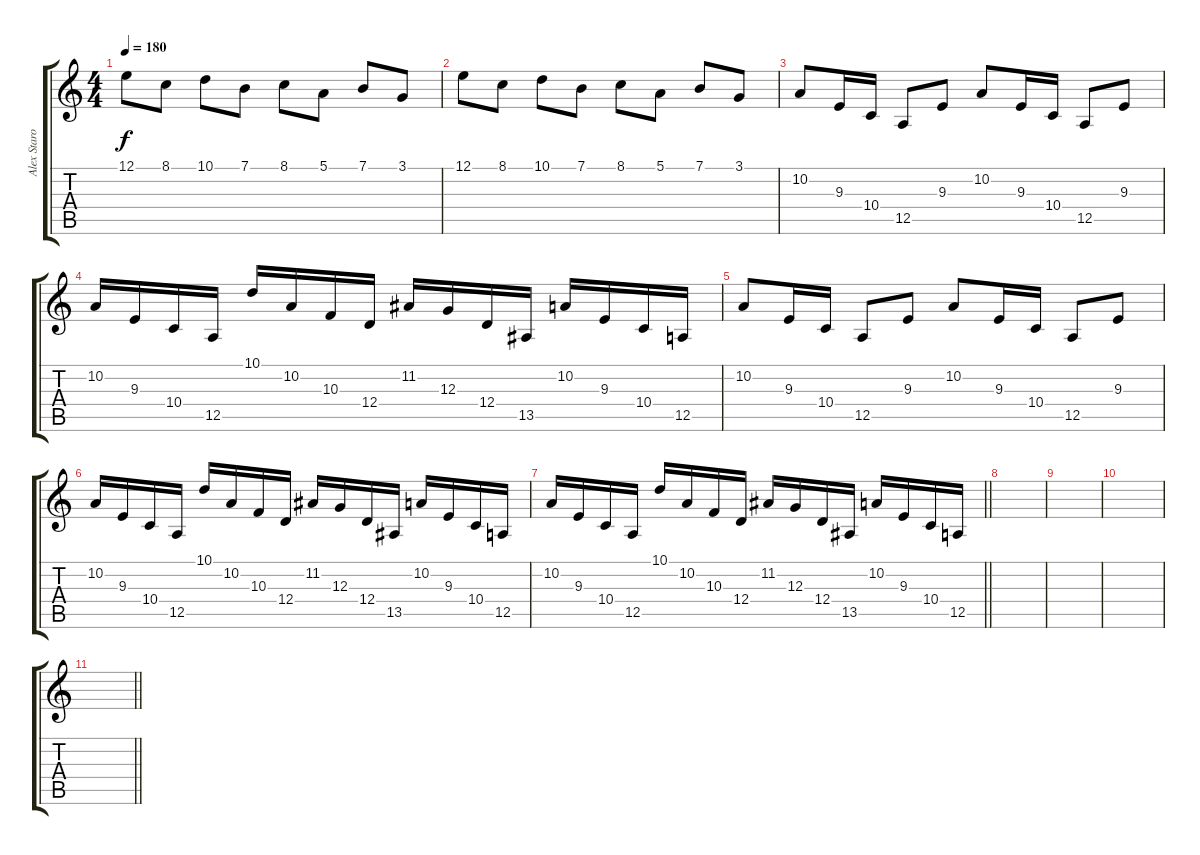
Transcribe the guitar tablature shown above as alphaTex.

\track ("Alex Staropoli" "Alex Staro") {instrument harpsichord}
\staff {score tabs}
\tuning (E4 B3 G3 D3 A2 E2) {hide}
\ts (4 4)
\tempo 180
\clef g2
\ks c
12.1.8{dy f} 8.1.8 10.1.8 7.1.8 8.1.8 5.1.8 7.1.8 3.1.8 |
12.1.8 8.1.8 10.1.8 7.1.8 8.1.8 5.1.8 7.1.8 3.1.8 |
10.2.8{instrument stringensemble1} 9.3.16 10.4.16 12.5.8 9.3.8 10.2.8 9.3.16 10.4.16 12.5.8 9.3.8 |
10.2.16 9.3.16 10.4.16 12.5.16 10.1.16 10.2.16 10.3.16 12.4.16 11.2.16 12.3.16 12.4.16 13.5.16 10.2.16 9.3.16 10.4.16 12.5.16 |
10.2.8 9.3.16 10.4.16 12.5.8 9.3.8 10.2.8 9.3.16 10.4.16 12.5.8 9.3.8 |
10.2.16 9.3.16 10.4.16 12.5.16 10.1.16 10.2.16 10.3.16 12.4.16 11.2.16 12.3.16 12.4.16 13.5.16 10.2.16 9.3.16 10.4.16 12.5.16 |
\barLineRight lightlight
10.2.16 9.3.16 10.4.16 12.5.16 10.1.16 10.2.16 10.3.16 12.4.16 11.2.16 12.3.16 12.4.16 13.5.16 10.2.16 9.3.16 10.4.16 12.5.16 |
|
|
|
\barLineRight lightlight
